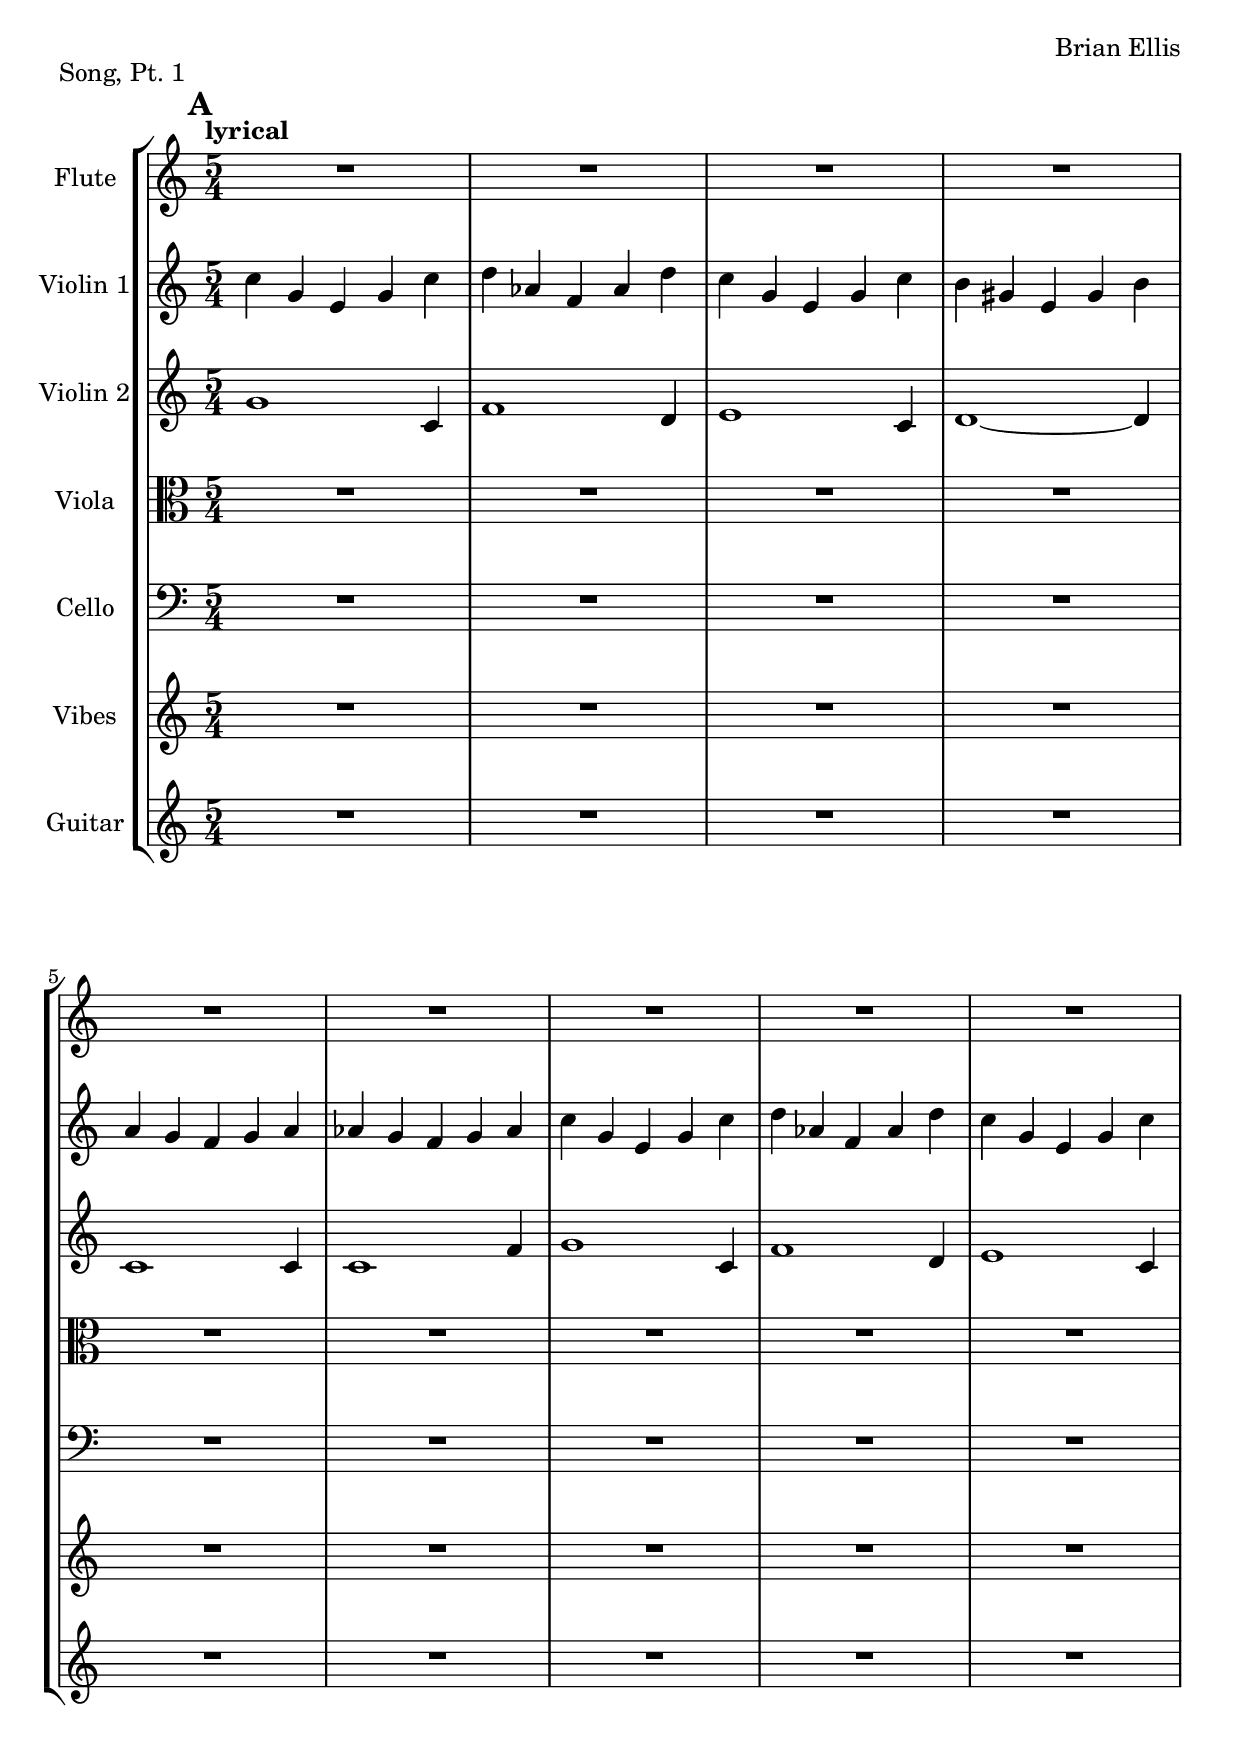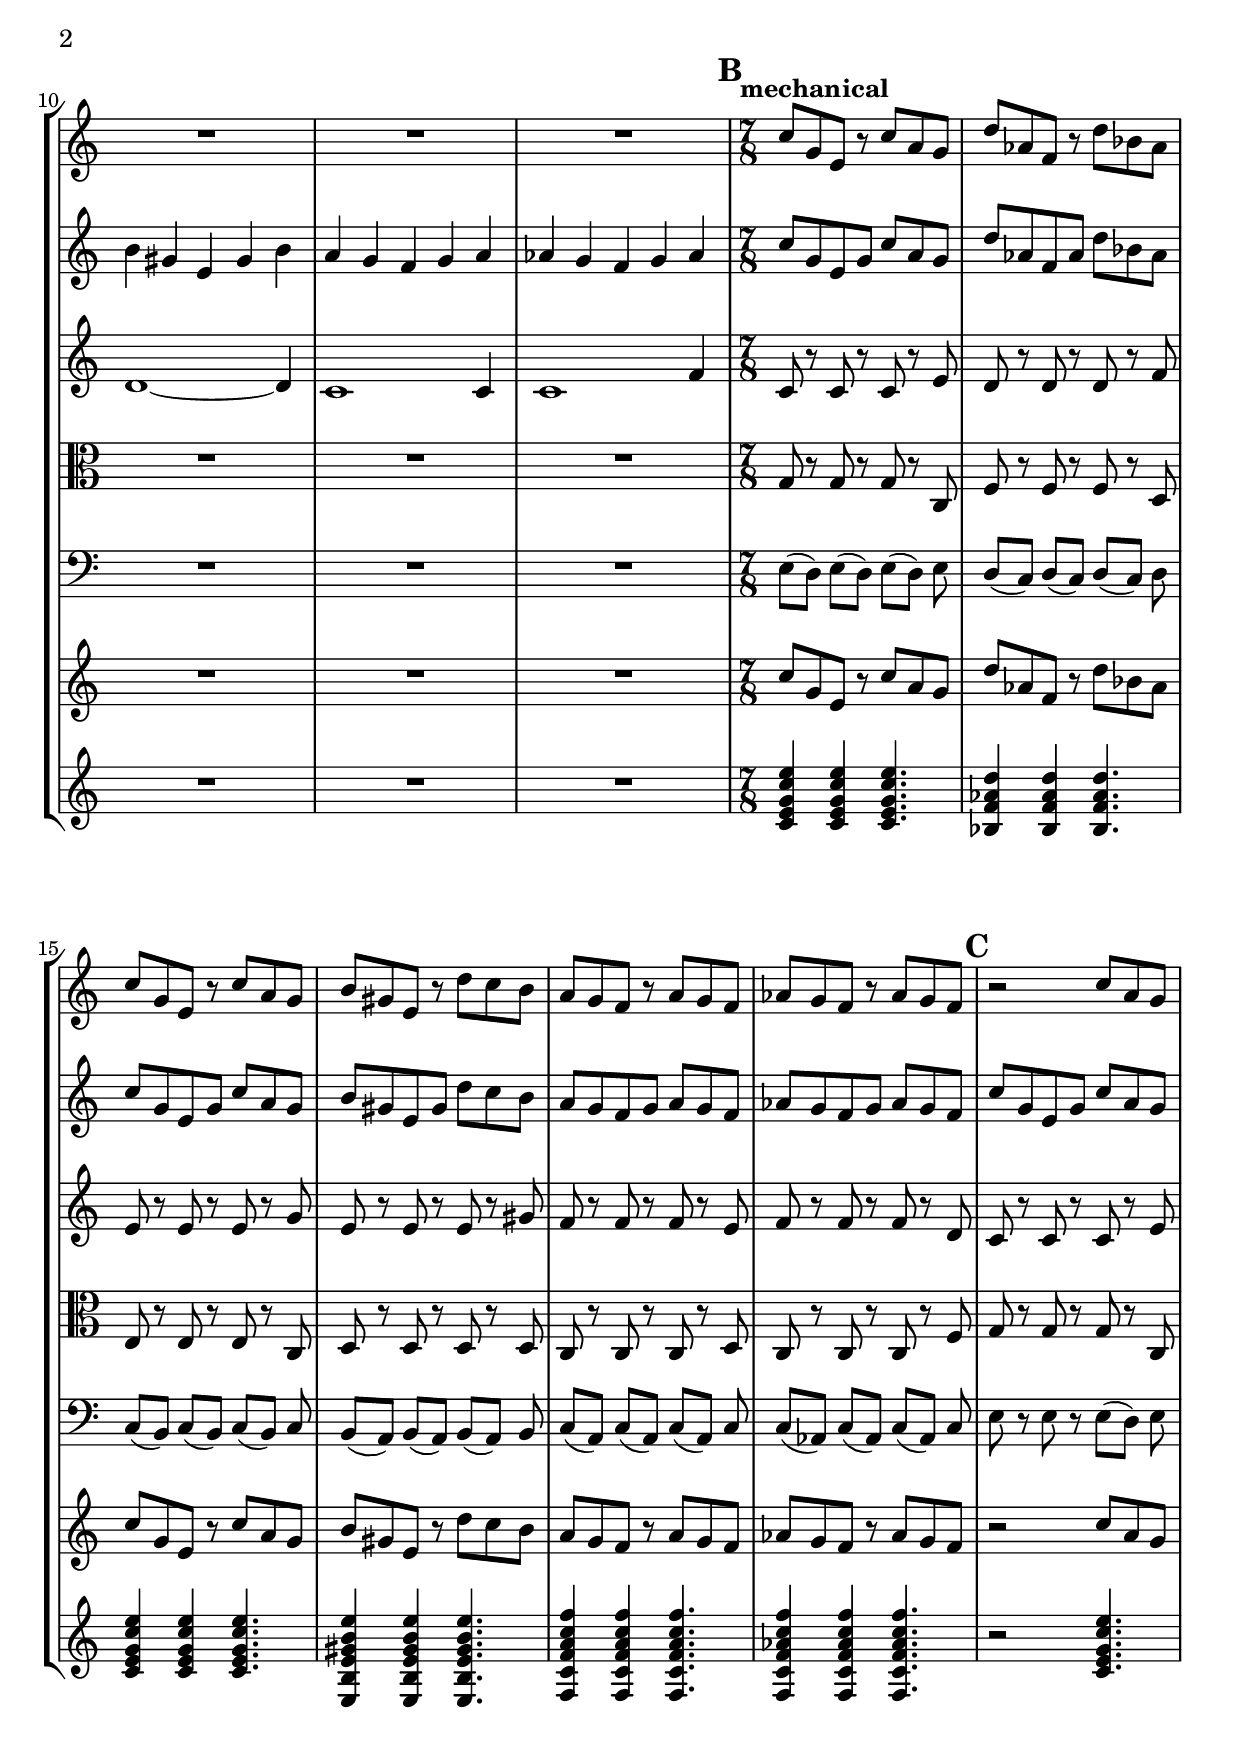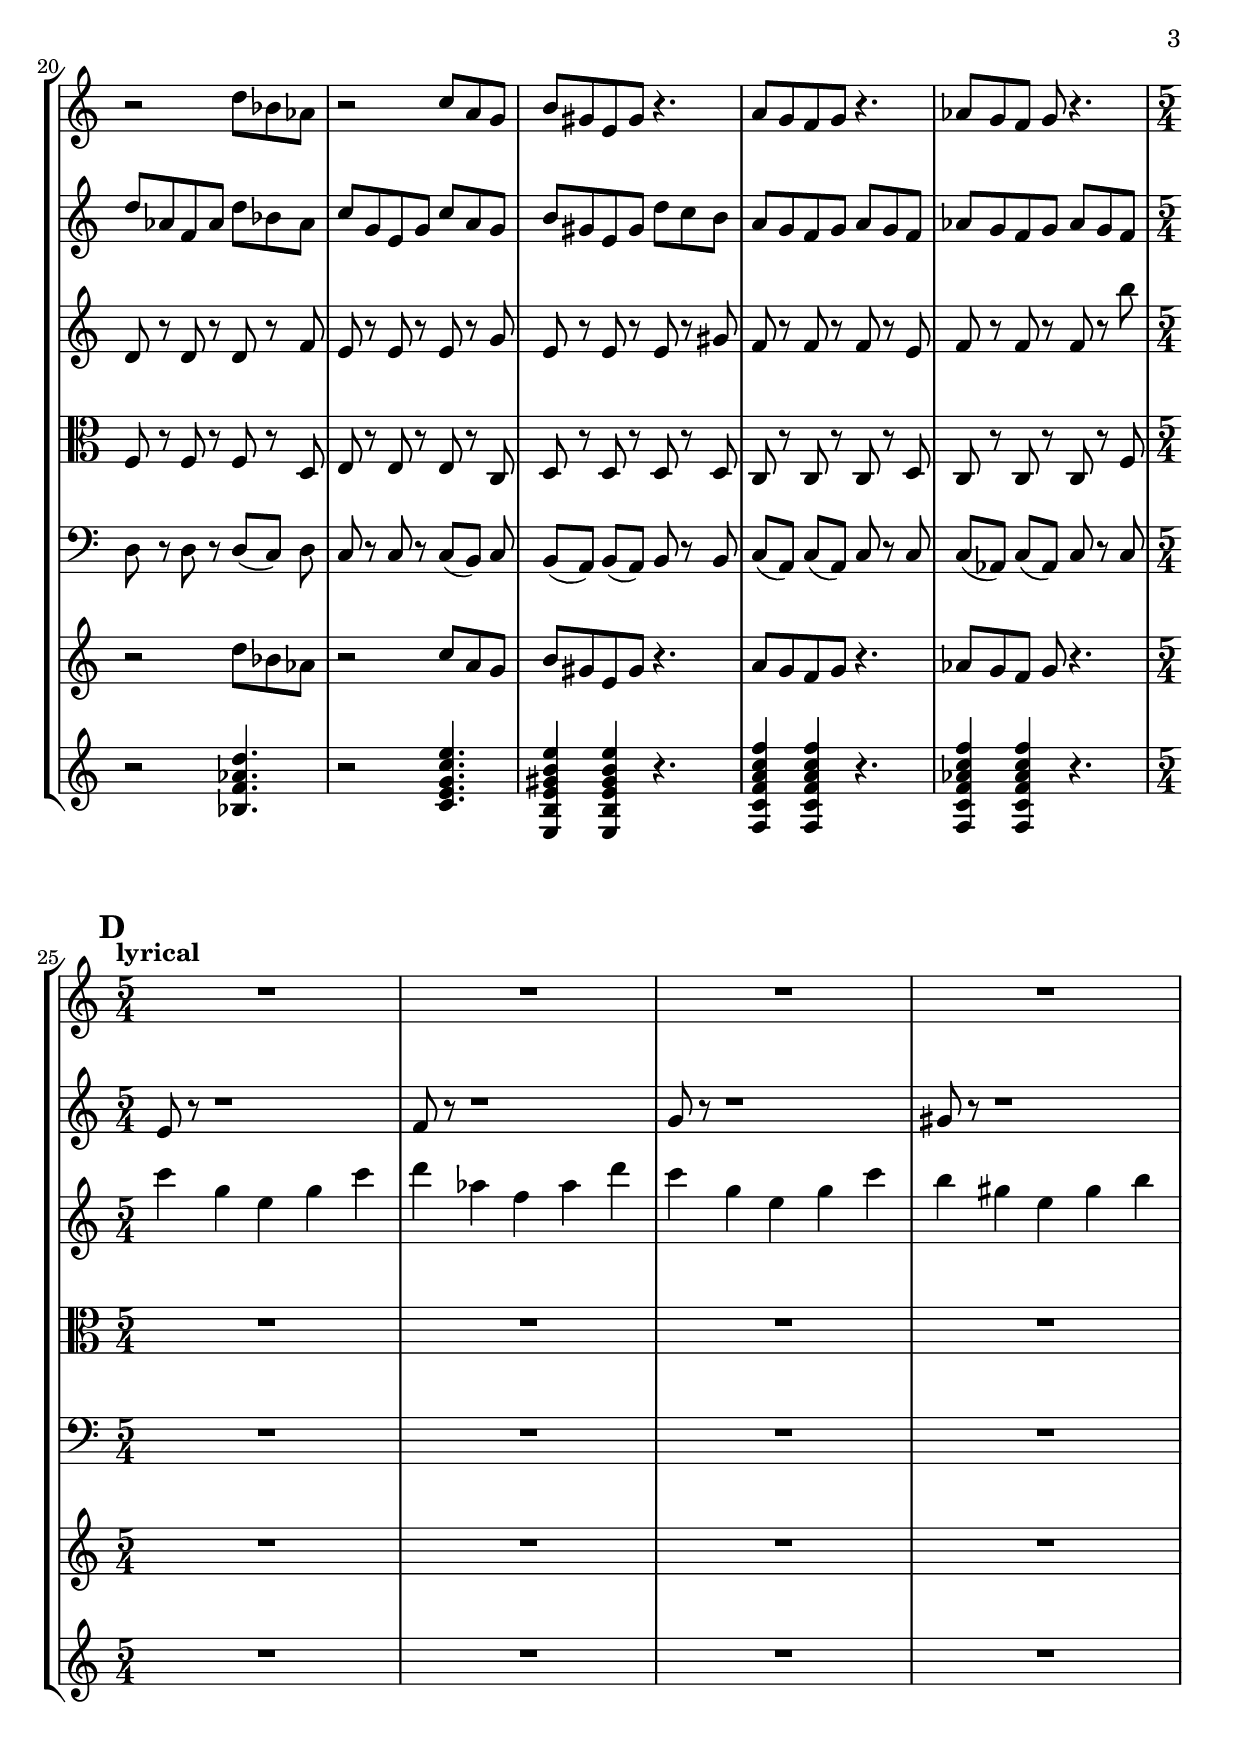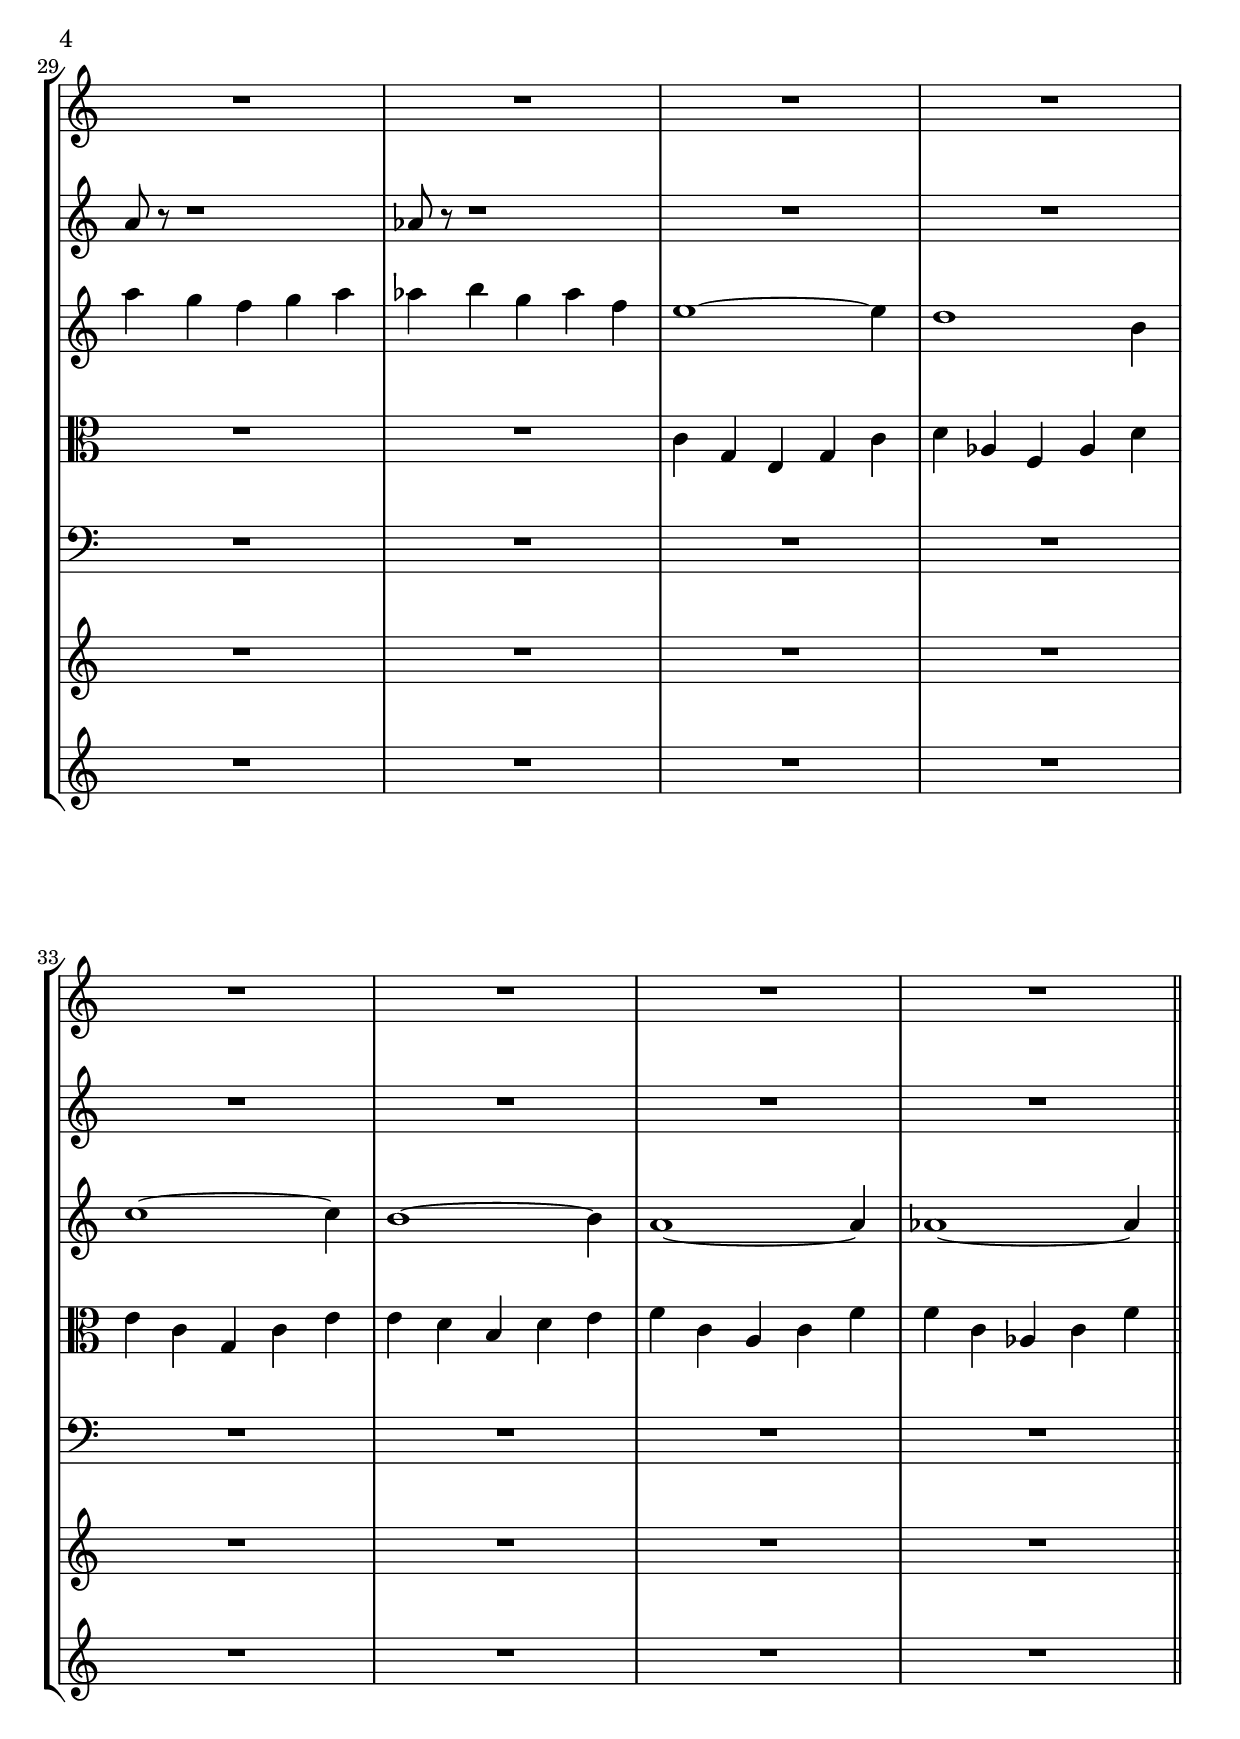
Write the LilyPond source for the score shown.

\version "2.18.2"
fluteSongOne = \relative c'' {
\compressFullBarRests
	\key c \major
	\clef "treble"
\mark \default

\tempo "lyrical"
	\time 5/4
	R1*5/4*6
	R1*5/4*6

\mark \default
\tempo "mechanical"

	\time 7/8
	c8 [g e] r c'[ a g]
	d' [aes f] r d'[ bes aes]
	c [g e] r c' [a g]
	b[ gis e] r d'[ c b]
	a[ g f] r a [g f]
	aes[ g f] r aes[ g f]

\mark \default
	r2 c'8[ a g]
	r2 d'8[ bes aes]
	r2 c8 [a g]
	b8[ gis e gis] r4.
	a8[ g f g] r4.
	aes8[ g f] g r4.

\mark \default

\tempo "lyrical"
	\time 5/4
	R1*5/4*6
	R1*5/4*6

\bar "||"
	}	



violinOneSongOne = \relative c'' {
\compressFullBarRests
\mark \default
	\key c \major
	\time 5/4

\tempo "lyrical"
	c4 g e g c
	d aes f aes d
	c g e g c
	b gis e gis b
	a g f g a
	aes g f g aes

	c g e g c
	d aes f aes d
	c g e g c
	b gis e gis b
	a g f g a
	aes g f g aes


\mark \default

\tempo "mechanical"
	\time 7/8
	c8 [g e g] c[ a g]
	d' [aes f aes] d[ bes aes]
	c [g e g] c [a g]
	b[ gis e gis] d'[ c b]
	a[ g f g] a [g f]
	aes[ g f g] aes[  g f]
\mark \default


	c'8 [g e g] c[ a g]
	d' [aes f aes] d[ bes aes]
	c [g e g] c [a g]
	b[ gis e gis] d'[ c b]
	a[ g f g] a [g f]
	aes[ g f g] aes[ g f]

\mark \default

\time 5/4

\tempo "lyrical"
	e8 r8 r1
	f8 r8 r1
	g8 r8 r1
	gis8 r8 r1
	a8 r8 r1
	aes8 r8 r1

	R1*5/4*6

\bar "||"
}

violinTwoSongOne=	\relative c' {
\compressFullBarRests
\mark \default

	\time 5/4
\tempo "lyrical"
	g'1 c,4
	f1 d4
	e1 c4
	d1 ~d4
	c1 c4
	c1 f4
	
	g1 c,4
	f1 d4
	e1 c4
	d1 ~d4
	c1 c4
	c1 f4
	\mark \default
\time 7/8
\tempo "mechanical"
	c8 r c r c r e
	d r d r d r f
	e r e r e r g
	e r e r e r gis
	f r f r f r e
	f r f r f r d
	\mark \default

	c8 r c r c r e
	d r d r d r f
	e r e r e r g
	e r e r e r gis
	f r f r f r e
	f r f r f r b'

	\mark \default

\time 5/4
\tempo "lyrical"
	c4 g e g c
	d aes f aes d
	c g e g c
	b gis e gis b
	a g f g a
	aes b g aes f

	e1 ~e4
	d1 b4
	c1 ~c4
	b1 ~b4
	a1 ~a4
	aes1 ~aes4

\bar "||"
	}	

violaSongOne = 	\relative c' {
\compressFullBarRests
	\clef "alto"
\mark \default

\tempo "lyrical"
	\time 5/4
	R1*5/4*6
	R1*5/4*6
\mark \default
\time 7/8
\tempo "mechanical"

	g8 r g r g r c,
	f r f r f r d
	e r e r e r c
	d r d r d r d
	c r c r c r d
	c r c r c r f
\mark \default

	g8 r g r g r c,
	f r f r f r d
	e r e r e r c
	d r d r d r d
	c r c r c r d
	c r c r c r f
\mark \default
\time 5/4

\tempo "lyrical"
	R1*5/4*6
	c'4 g e g c
	d aes f aes d
	e c g c e
	e d b d e
	f c a c f
	f c aes c f	

\bar "||"
	}	

celloSongOne=	\relative c {
\compressFullBarRests
	\clef "bass"
\mark \default

\tempo "lyrical"
	\time 5/4
	R1*5/4*6
	R1*5/4*6
\mark \default
\time 7/8
\tempo "mechanical"

	e8 [(d)] e [(d)] e [(d)] e
	d [(c)] d [(c)] d [(c)] d
	c [(b)] c [(b)] c [(b)] c
	b [(a)] b [(a)] b [(a)] b
	c [(a)] c [(a)] c [(a)] c
	c [(aes)] c [(aes)] c [(aes)] c 
\mark \default

	e8 r e r e [(d)] e
	d r d r d [(c)] d
	c r c r c [(b)] c
	b [(a)] b [(a)] b r b
	c [(a)] c [(a)] c r c
	c [(aes)] c [(aes)] c r c 
\mark \default

\tempo "lyrical"
\time 5/4
	R1*5/4*6
	R1*5/4*6

\bar "||"
	}	

vibesSongOne = 	\relative c'' {
\compressFullBarRests

	\key c \major
	\clef "treble"
\mark \default

\tempo "lyrical"
	\time 5/4
	R1*5/4*6
	R1*5/4*6
\mark \default
\tempo "mechanical"

	\time 7/8
	c8 [g e] r c'[ a g]
	d' [aes f] r d'[ bes aes]
	c [g e] r c' [a g]
	b[ gis e] r d'[ c b]
	a[ g f] r a [g f]
	aes[ g f] r aes[ g f]

\mark \default

	r2 c'8[ a g]
	r2 d'8[ bes aes]
	r2 c8 [a g]
	b8[ gis e gis] r4.
	a8[ g f g] r4.
	aes8[ g f] g r4.
\mark \default
\time 5/4
\tempo "lyrical"
	R1*5/4*6
	R1*5/4*6

\bar "||"
	}	

guitarSongOne = 	\relative c' {
\compressFullBarRests

	\key c \major
	\clef "treble"
\mark \default

\tempo "lyrical"
\time 5/4
	R1*5/4*6
	R1*5/4*6


\mark \default
\tempo "mechanical"

	\time 7/8
	<c e g c e>4 <c e g c e>4 <c e g c e>4.
	<bes f' aes d>4 <bes f' aes d>4 <bes f' aes d>4.
	<c e g c e>4 <c e g c e>4 <c e g c e>4.
	<e, b' e gis b e>4 <e b' e gis b e>4 <e b' e gis b e>4.
	<f c' f a c f>4 <f c' f a c f>4 <f c' f a c f>4.
	<f c' f aes c f>4 <f c' f aes c f>4 <f c' f aes c f>4.
\mark \default
	r2 <c' e g c e>4.
	r2 <bes f' aes d>4.
	r2 <c e g c e>4.
	<e, b' e gis b e>4 <e b' e gis b e>4 r4.
	<f c' f a c f>4 <f c' f a c f>4 r4.
	<f c' f aes c f>4 <f c' f aes c f>4 r4.


\mark \default
\time 5/4

\tempo "lyrical"
	R1*5/4*6
	R1*5/4*6

\bar "||"
	}


#(set-global-staff-size 22)
	
\header{
piece ="Song, Pt. 1"
composer = "Brian Ellis"
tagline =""
}
\score{

\new StaffGroup <<
%=========================================================================
\new Staff \with {
  instrumentName = #"Flute"
  shortInstrumentName = #""
  midiInstrument = "Violin"
}{
	\fluteSongOne
}
%=========================================================================
\new Staff \with {
  instrumentName = #"Violin 1"
  shortInstrumentName = #""
  midiInstrument = "Violin"
}{
	\violinOneSongOne	
}
%=========================================================================

\new Staff \with {
  instrumentName = #"Violin 2"
  shortInstrumentName = #""
  midiInstrument = "Violin"
}{
	
	\violinTwoSongOne
}

%=========================================================================

\new Staff \with {
  instrumentName = #"Viola"
  shortInstrumentName = #""
  midiInstrument = "Violin"
}{
	\violaSongOne
}

%=========================================================================

\new Staff \with {
  instrumentName = #"Cello"
  shortInstrumentName = #""
  midiInstrument = "Cello"
}{
	
\celloSongOne
}

%=========================================================================

\new Staff \with {
  instrumentName = #"Vibes"
  shortInstrumentName = #""
  midiInstrument = "Vibraphone"
}{
	\vibesSongOne
}


%=========================================================================

\new Staff \with {
  instrumentName = #"Guitar"
  shortInstrumentName = #""
  midiInstrument = "Vibraphone"
}{
	\guitarSongOne	
}

>>
\midi {}
\layout{}
}